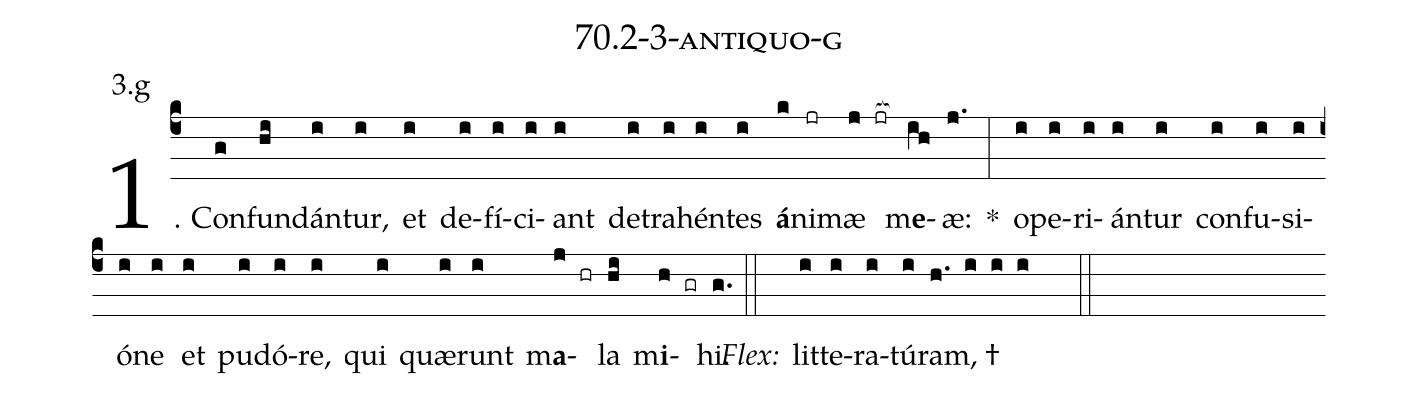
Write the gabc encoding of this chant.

name: 70.2-3-antiquo-g;
annotation: 3.g;
%%
(c4)1. Con(g)fun(hi)dán(i)tur,(i) et(i) de(i)fí(i)ci(i)ant(i) de(i)tra(i)hén(i)tes(i) <b>á</b>(k)ni(jr)mæ(j jr[ocb:1{]) m<b>e</b>(ih[ocb:0}])æ:(j.) *(:) o(i)pe(i)ri(i)án(i)tur(i) con(i)fu(i)si(i)ó(i)ne(i) et(i) pu(i)dó(i)re,(i) qui(i) quæ(i)runt(i) m<b>a</b>(j hr)la(hi) m<b>i</b>(h gr)hi.(g.) (::)
<i>Flex:</i>()  lit(i)te(i)ra(i)tú(i)ram, †(h. i i i  ::)
